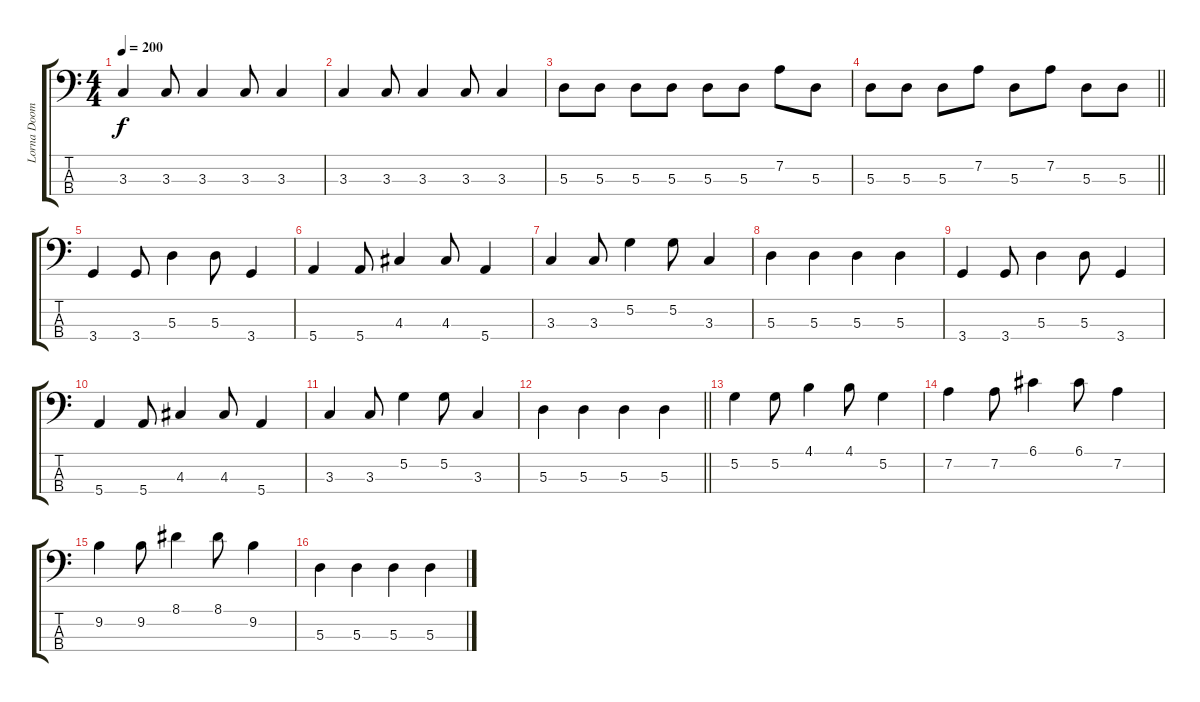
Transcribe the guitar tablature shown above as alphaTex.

\track ("Lorna Doom" "Lorna Doom") {instrument electricbassfinger}
\staff {score tabs}
\tuning (G2 D2 A1 E1) {hide}
\ts (4 4)
\tempo 200
\clef f4
\ks c
3.3.4{dy f} 3.3.8 3.3.4 3.3.8 3.3.4 |
3.3.4 3.3.8 3.3.4 3.3.8 3.3.4 |
5.3.8 5.3.8 5.3.8 5.3.8 5.3.8 5.3.8 7.2.8 5.3.8 |
\barLineRight lightlight
5.3.8 5.3.8 5.3.8 7.2.8 5.3.8 7.2.8 5.3.8 5.3.8 |
3.4.4 3.4.8 5.3.4 5.3.8 3.4.4 |
5.4.4 5.4.8 4.3.4 4.3.8 5.4.4 |
3.3.4 3.3.8 5.2.4 5.2.8 3.3.4 |
5.3.4 5.3.4 5.3.4 5.3.4 |
3.4.4 3.4.8 5.3.4 5.3.8 3.4.4 |
5.4.4 5.4.8 4.3.4 4.3.8 5.4.4 |
3.3.4 3.3.8 5.2.4 5.2.8 3.3.4 |
\barLineRight lightlight
5.3.4 5.3.4 5.3.4 5.3.4 |
5.2.4 5.2.8 4.1.4 4.1.8 5.2.4 |
7.2.4 7.2.8 6.1.4 6.1.8 7.2.4 |
9.2.4 9.2.8 8.1.4 8.1.8 9.2.4 |
5.3.4 5.3.4 5.3.4 5.3.4
